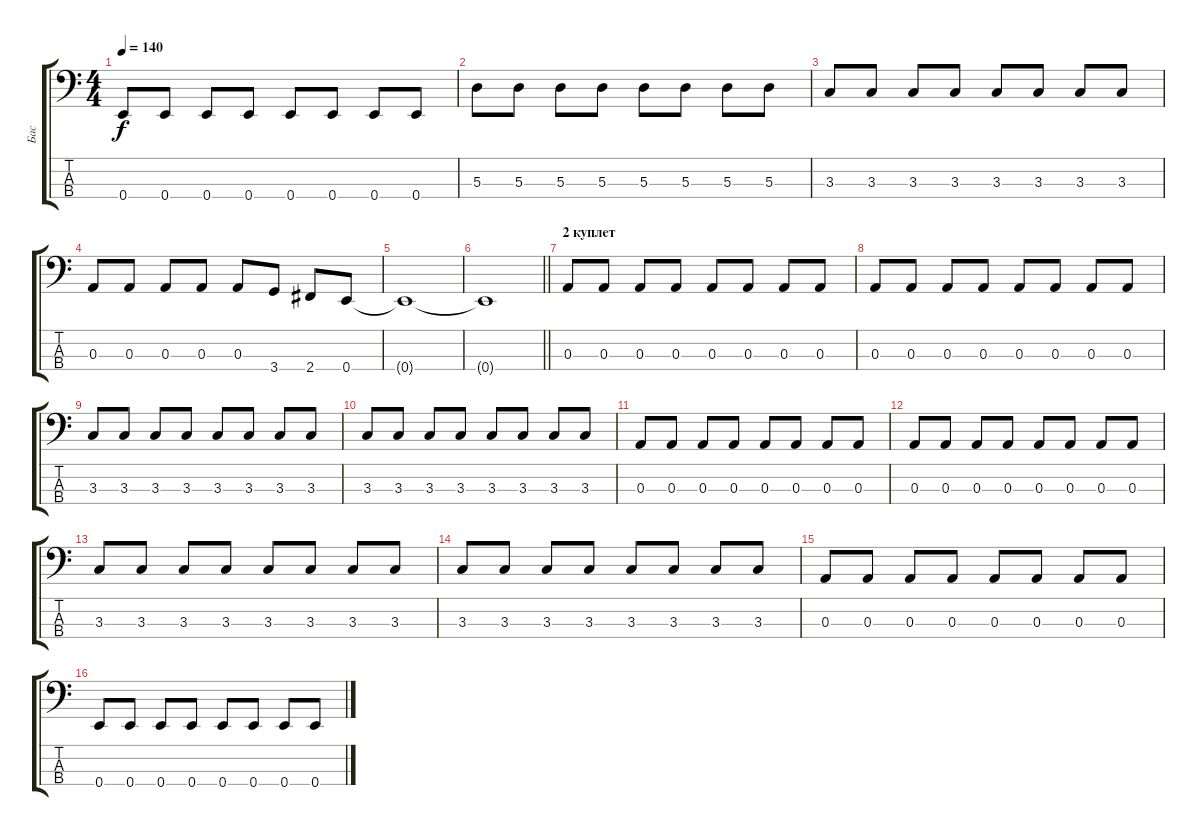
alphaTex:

\track ("Бас" "Бас") {instrument electricbassfinger}
\staff {score tabs}
\tuning (G2 D2 A1 E1) {hide}
\ts (4 4)
\tempo 140
\clef f4
\ks c
0.4.8{dy f} 0.4.8 0.4.8 0.4.8 0.4.8 0.4.8 0.4.8 0.4.8 |
5.3.8 5.3.8 5.3.8 5.3.8 5.3.8 5.3.8 5.3.8 5.3.8 |
3.3.8 3.3.8 3.3.8 3.3.8 3.3.8 3.3.8 3.3.8 3.3.8 |
0.3.8 0.3.8 0.3.8 0.3.8 0.3.8 3.4.8 2.4.8 0.4.8 |
0.4{t}.1 |
\barLineRight lightlight
0.4{t}.1 |
\section ("" "2 куплет")
0.3.8 0.3.8 0.3.8 0.3.8 0.3.8 0.3.8 0.3.8 0.3.8 |
0.3.8 0.3.8 0.3.8 0.3.8 0.3.8 0.3.8 0.3.8 0.3.8 |
3.3.8 3.3.8 3.3.8 3.3.8 3.3.8 3.3.8 3.3.8 3.3.8 |
3.3.8 3.3.8 3.3.8 3.3.8 3.3.8 3.3.8 3.3.8 3.3.8 |
0.3.8 0.3.8 0.3.8 0.3.8 0.3.8 0.3.8 0.3.8 0.3.8 |
0.3.8 0.3.8 0.3.8 0.3.8 0.3.8 0.3.8 0.3.8 0.3.8 |
3.3.8 3.3.8 3.3.8 3.3.8 3.3.8 3.3.8 3.3.8 3.3.8 |
3.3.8 3.3.8 3.3.8 3.3.8 3.3.8 3.3.8 3.3.8 3.3.8 |
0.3.8 0.3.8 0.3.8 0.3.8 0.3.8 0.3.8 0.3.8 0.3.8 |
0.4.8 0.4.8 0.4.8 0.4.8 0.4.8 0.4.8 0.4.8 0.4.8
